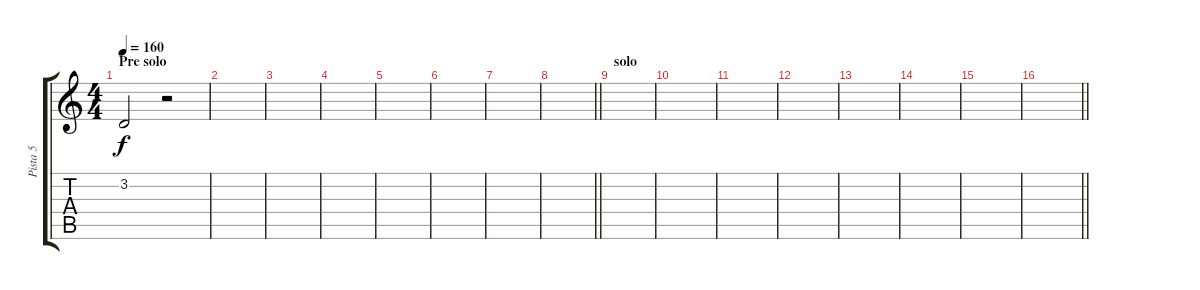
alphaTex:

\track ("Pista 5" "Pista 5") {instrument voiceoohs}
\staff {score tabs}
\tuning (E4 B3 G3 D3 A2 E2) {hide}
\ts (4 4)
\section ("" "Pre solo")
\tempo 160
\clef g2
\ks c
3.2.2{dy f} r.2 |
|
|
|
|
|
|
\barLineRight lightlight
|
\section ("" "solo")
|
|
|
|
|
|
|
\barLineRight lightlight
